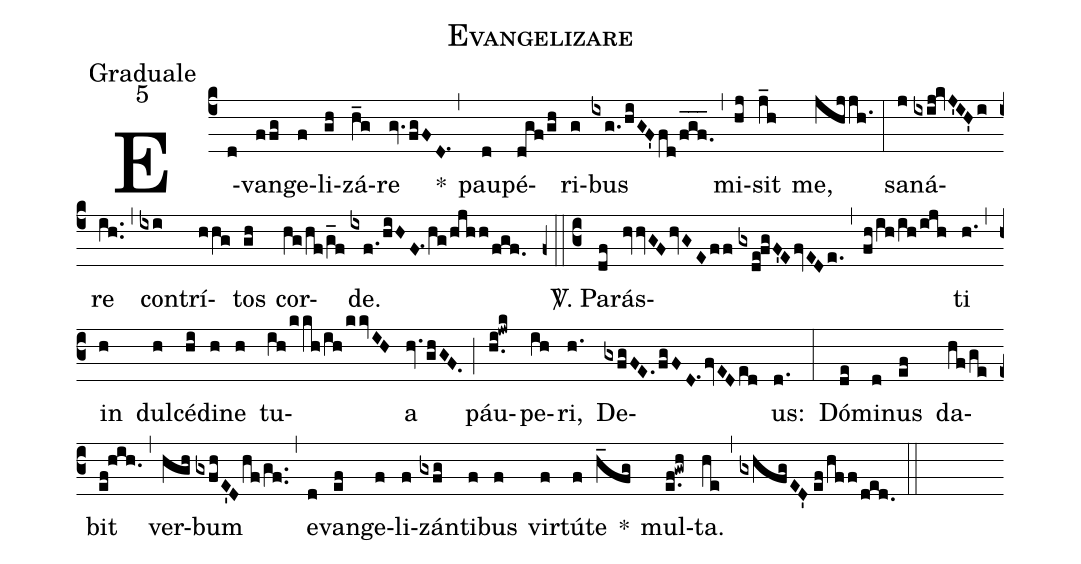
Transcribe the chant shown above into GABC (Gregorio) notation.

name: Evangelizare;
office-part: Graduale;
mode: 5;
%%
(c4) E(d)van(ffg)ge(f)li(gh)zá(h_g)re(gv.fgFD.1) *(,) pau(d)pé(dgf/gh)ri(g)bus(ixg./hiGF'fd/f_g_f._) (,) mi(hj)sit(j_h) me,(jhjjh.) (:)
sa(j)ná(ixij!kvJ'IH'i)re(ih..) (,) con(ixi)trí(hhg)tos(gh) cor(hg/hf/g_f)de.(ixf./hiHF.1/hg/!hjh/!h/fgf.) (z0::c3)
<sp>V/</sp>. Pa(df)rás(hvvGFhvGEff//gxde!fgF'EfvEDe.)(,)(fh/ih/ih/ijh)ti(h.) (,) in(h) dul(h)cé(hi)di(h)ne(h) tu(ih/kkh/ih/kkvIH)a(hv.ghGF.) (;) páu(h.i!jwk)pe(ih)ri,(h.) De(gxfgFE.fgFD.1fvEDed)us:(d.) (:)
Dó(de)mi(d)nus(ef) da(hf/ge)bit(ef!hih.) (,) ver(hgh)bum(gxfhE'Dhf/gf..) (,) e(d)van(ef)ge(f)li(f)zán(gxfg)ti(f)bus(f) vir(f)tú(f)te(h_fg) *()
mul(e.f!gwh)ta.(he) (,) (gxhfgED'//ef/hff/ded.) (::)
